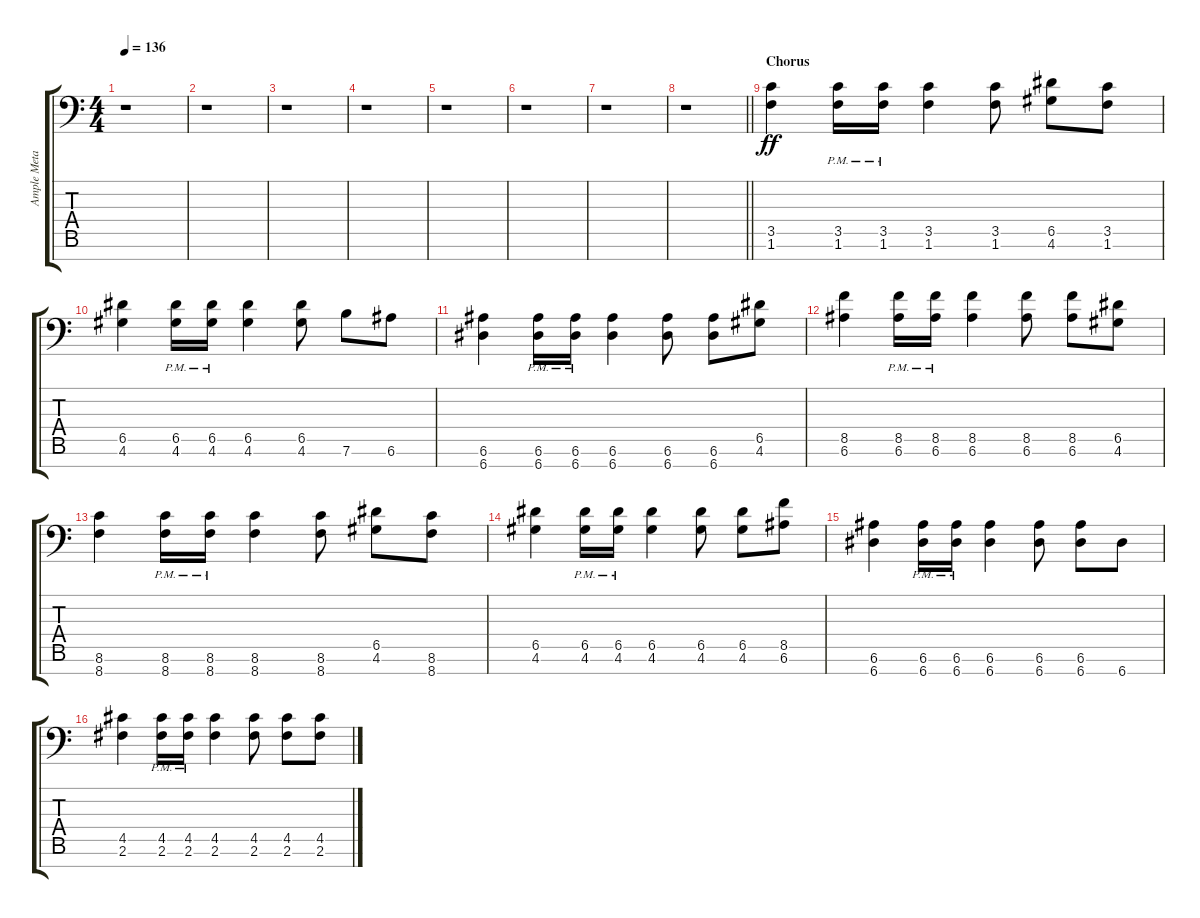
\track ("Ample Metal Hellrazer 01" "Ample Meta") {instrument distortionguitar}
\staff {score tabs}
\tuning (E4 B3 G3 D3 A2 E2 A1) {hide}
\ts (4 4)
\tempo 136
\clef f4
\ks c
r.1{dy ff} |
r.1 |
r.1 |
r.1 |
r.1 |
r.1 |
r.1 |
\barLineRight lightlight
r.1 |
\section ("" "Chorus")
(3.5 1.6).4 (3.5{pm} 1.6{pm}).16 (3.5{pm} 1.6{pm}).16 (3.5 1.6).4 (3.5 1.6).8 (6.5 4.6).8 (3.5 1.6).8 |
(6.5 4.6).4 (6.5{pm} 4.6{pm}).16 (6.5{pm} 4.6{pm}).16 (6.5 4.6).4 (6.5 4.6).8 7.6.8 6.6.8 |
(6.6 6.7).4 (6.6{pm} 6.7{pm}).16 (6.6{pm} 6.7{pm}).16 (6.6 6.7).4 (6.6 6.7).8 (6.6 6.7).8 (6.5 4.6).8 |
(8.5 6.6).4 (8.5{pm} 6.6{pm}).16 (8.5{pm} 6.6{pm}).16 (8.5 6.6).4 (8.5 6.6).8 (8.5 6.6).8 (6.5 4.6).8 |
(8.6 8.7).4 (8.6{pm} 8.7{pm}).16 (8.6{pm} 8.7{pm}).16 (8.6 8.7).4 (8.6 8.7).8 (6.5 4.6).8 (8.6 8.7).8 |
(6.5 4.6).4 (6.5{pm} 4.6{pm}).16 (6.5{pm} 4.6{pm}).16 (6.5 4.6).4 (6.5 4.6).8 (6.5 4.6).8 (8.5 6.6).8 |
(6.6 6.7).4 (6.6{pm} 6.7{pm}).16 (6.6{pm} 6.7{pm}).16 (6.6 6.7).4 (6.6 6.7).8 (6.6 6.7).8 6.7.8 |
(4.5 2.6).4 (4.5{pm} 2.6{pm}).16 (4.5{pm} 2.6{pm}).16 (4.5 2.6).4 (4.5 2.6).8 (4.5 2.6).8 (4.5 2.6).8
